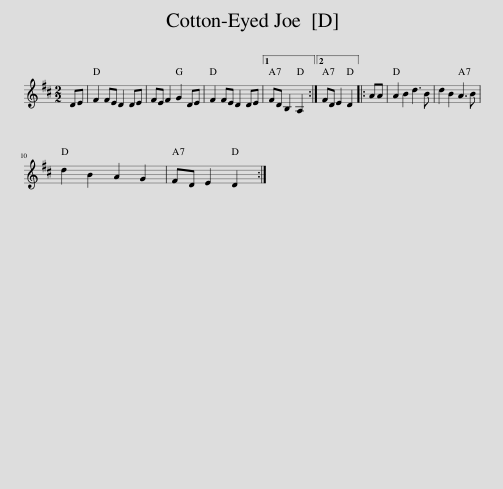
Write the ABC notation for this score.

X:1
L:1/8
M:2/2
I:linebreak $
K:D
V:1 treble
V:1
 DE | F2 FE D2 DE | FE F2 G2 DE | F2 FE D2 DE |1 FD B,2 A,2 :|2 %5
 FD E2 D2 |: AA | A2 B2 d3 B | d2 B2 A3 B |$ d2 B2 A2 G2 | %10
 FD E2 D2 :| %11
